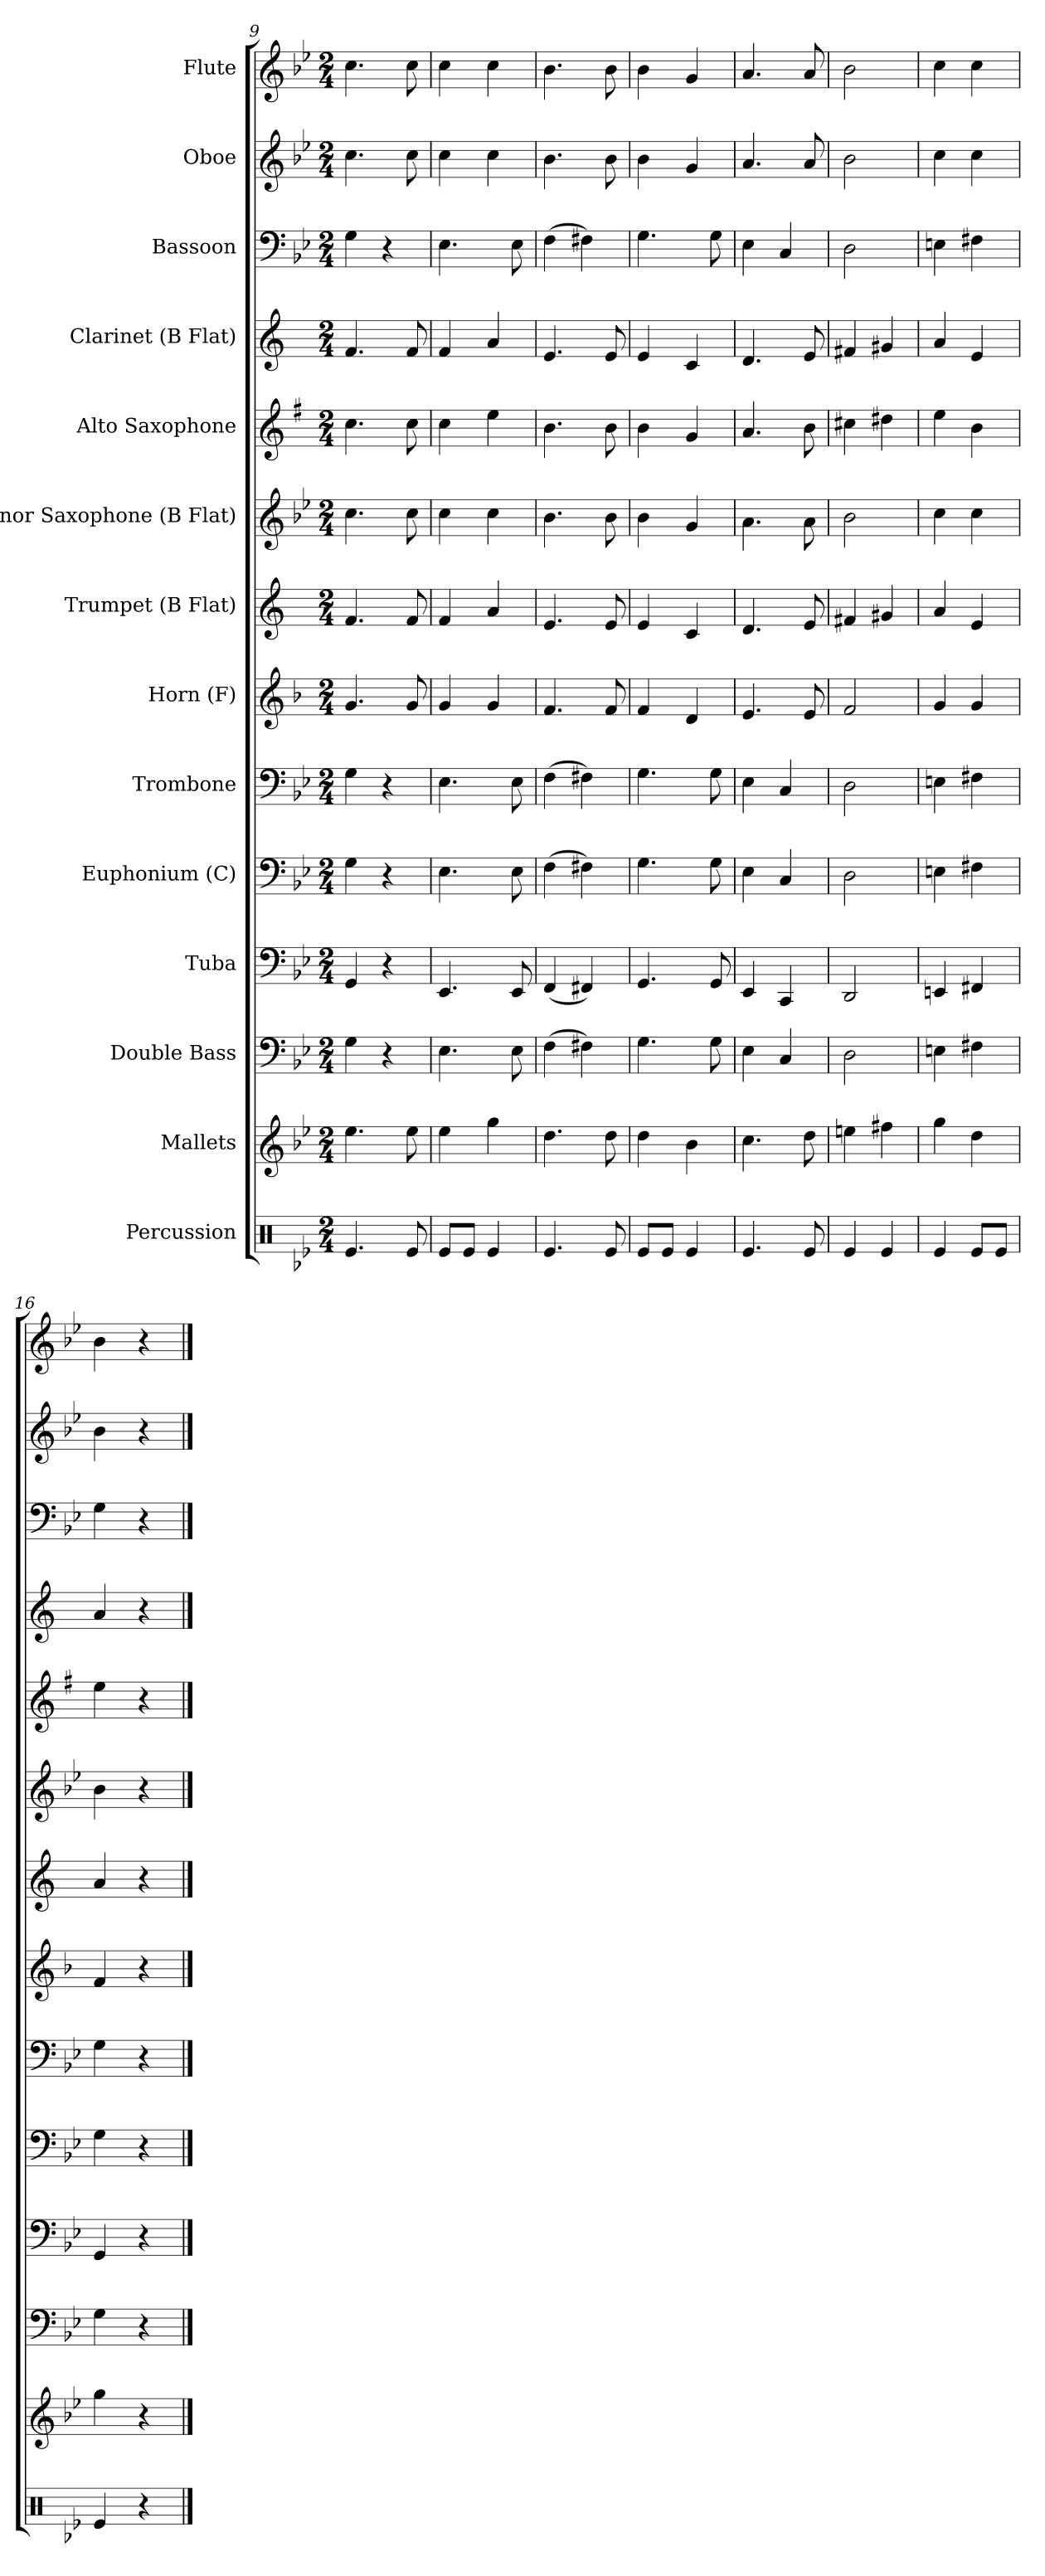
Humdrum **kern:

**kern	**kern	**kern	**kern	**kern	**kern	**kern	**kern	**kern	**kern	**kern	**kern	**kern	**kern
*part14	*part13	*part12	*part11	*part10	*part9	*part8	*part7	*part6	*part5	*part4	*part3	*part2	*part1
*staff14	*staff13	*staff12	*staff11	*staff10	*staff9	*staff8	*staff7	*staff6	*staff5	*staff4	*staff3	*staff2	*staff1
*I"Percussion	*I"Mallets	*I"Double Bass	*I"Tuba	*I"Euphonium (C)	*I"Trombone	*I"Horn (F)	*I"Trumpet (B Flat)	*I"Tenor Saxophone (B Flat)	*I"Alto Saxophone	*I"Clarinet (B Flat)	*I"Bassoon	*I"Oboe	*I"Flute
*clefX	*clefG2	*clefF4	*clefF4	*clefF4	*clefF4	*clefG2	*clefG2	*clefG2	*clefG2	*clefG2	*clefF4	*clefG2	*clefG2
*	*ITrd-14c-24	*ITrd7c12	*	*	*	*ITrd4c7	*ITrd1c2	*ITrd8c14	*ITrd5c9	*ITrd1c2	*	*	*
*k[b-e-]	*k[b-e-]	*k[b-e-]	*k[b-e-]	*k[b-e-]	*k[b-e-]	*k[b-e-]	*k[b-e-]	*k[b-e-]	*k[b-e-]	*k[b-e-]	*k[b-e-]	*k[b-e-]	*k[b-e-]
*B-:	*B-:	*B-:	*B-:	*B-:	*B-:	*B-:	*B-:	*B-:	*B-:	*B-:	*B-:	*B-:	*B-:
*M2/4	*M2/4	*M2/4	*M2/4	*M2/4	*M2/4	*M2/4	*M2/4	*M2/4	*M2/4	*M2/4	*M2/4	*M2/4	*M2/4
=9	=9	=9	=9	=9	=9	=9	=9	=9	=9	=9	=9	=9	=9
4.Re/	4.eeee-\	4GG\	4GG/	4G\	4G\	4.c/	4.e-/	4.c\	4.e-\	4.e-/	4G\	4.cc\	4.cc\
.	.	4r	4r	4r	4r	.	.	.	.	.	4r	.	.
8Re/	8eeee-\	.	.	.	.	8c/	8e-/	8c\	8e-\	8e-/	.	8cc\	8cc\
=10	=10	=10	=10	=10	=10	=10	=10	=10	=10	=10	=10	=10	=10
8Re/L	4eeee-\	4.EE-\	4.EE-/	4.E-\	4.E-\	4c/	4e-/	4c\	4e-\	4e-/	4.E-\	4cc\	4cc\
8Re/J	.	.	.	.	.	.	.	.	.	.	.	.	.
4Re/	4gggg\	.	.	.	.	4c/	4g/	4c\	4g\	4g/	.	4cc\	4cc\
.	.	8EE-\	8EE-/	8E-\	8E-\	.	.	.	.	.	8E-\	.	.
=11	=11	=11	=11	=11	=11	=11	=11	=11	=11	=11	=11	=11	=11
4.Re/	4.dddd\	(4FF\	(4FF/	(4F\	(4F\	4.B-/	4.d/	4.B-\	4.d\	4.d/	(4F\	4.b-\	4.b-\
.	.	4FF#X\)	4FF#X/)	4F#X\)	4F#X\)	.	.	.	.	.	4F#X\)	.	.
8Re/	8dddd\	.	.	.	.	8B-/	8d/	8B-\	8d\	8d/	.	8b-\	8b-\
=12	=12	=12	=12	=12	=12	=12	=12	=12	=12	=12	=12	=12	=12
8Re/L	4dddd\	4.GG\	4.GG/	4.G\	4.G\	4B-/	4d/	4B-\	4d\	4d/	4.G\	4b-\	4b-\
8Re/J	.	.	.	.	.	.	.	.	.	.	.	.	.
4Re/	4bbb-\	.	.	.	.	4G/	4B-/	4G/	4B-/	4B-/	.	4g/	4g/
.	.	8GG\	8GG/	8G\	8G\	.	.	.	.	.	8G\	.	.
=13	=13	=13	=13	=13	=13	=13	=13	=13	=13	=13	=13	=13	=13
4.Re/	4.cccc\	4EE-\	4EE-/	4E-\	4E-\	4.A/	4.c/	4.A\	4.c/	4.c/	4E-\	4.a/	4.a/
.	.	4CC/	4CC/	4C/	4C/	.	.	.	.	.	4C/	.	.
8Re/	8dddd\	.	.	.	.	8A/	8d/	8A\	8d\	8d/	.	8a/	8a/
=14	=14	=14	=14	=14	=14	=14	=14	=14	=14	=14	=14	=14	=14
4Re/	4eeeen\	2DD\	2DD/	2D\	2D\	2B-/	4en/	2B-\	4en\	4en/	2D\	2b-\	2b-\
4Re/	4ffff#X\	.	.	.	.	.	4f#X/	.	4f#X\	4f#X/	.	.	.
=15	=15	=15	=15	=15	=15	=15	=15	=15	=15	=15	=15	=15	=15
4Re/	4gggg\	4EEn\	4EEn/	4En\	4En\	4c/	4g/	4c\	4g\	4g/	4En\	4cc\	4cc\
8Re/L	4dddd\	4FF#X\	4FF#X/	4F#X\	4F#X\	4c/	4d/	4c\	4d\	4d/	4F#X\	4cc\	4cc\
8Re/J	.	.	.	.	.	.	.	.	.	.	.	.	.
=16	=16	=16	=16	=16	=16	=16	=16	=16	=16	=16	=16	=16	=16
4Re/	4gggg\	4GG\	4GG/	4G\	4G\	4B-/	4g/	4B-\	4g\	4g/	4G\	4b-\	4b-\
4r	4r	4r	4r	4r	4r	4r	4r	4r	4r	4r	4r	4r	4r
==	==	==	==	==	==	==	==	==	==	==	==	==	==
*-	*-	*-	*-	*-	*-	*-	*-	*-	*-	*-	*-	*-	*-
